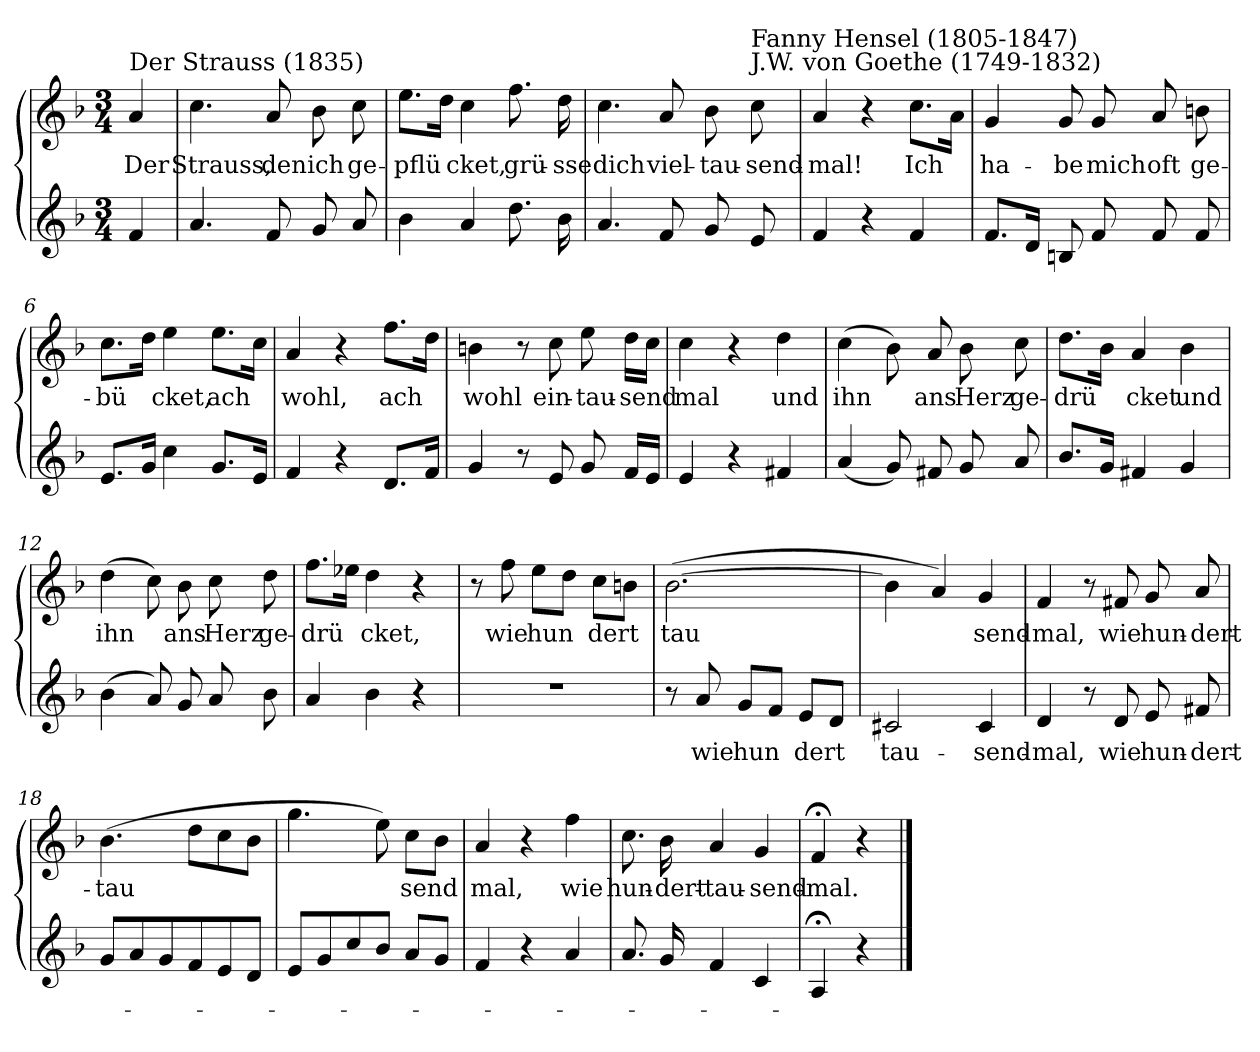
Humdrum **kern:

**kern	**text	**kern	**text
*part2	*part2	*part1	*part1
*staff2	*staff2	*staff1	*staff1
*clefG2	*	*clefG2	*
*k[b-]	*	*k[b-]	*
*F:	*	*F:	*
*M3/4	*	*M3/4	*
=	=	=	=
!	!	!LO:TX:a:t=Der Strauss (1835)	!
!	!	!	!LO:LY:b
4f/	.	4a/	Der
=1	=1	=1	=1
!	!	!	!LO:LY:b
4.a/	.	4.cc\	Strauss,
!	!	!	!LO:LY:b
8f/	.	8a/	den
!	!	!	!LO:LY:b
8g/	.	8b-\	ich
!	!	!	!LO:LY:b
8a/	.	8cc\	ge-
=2	=2	=2	=2
!	!	!	!LO:LY:b
4b-\	.	8.ee\L	-pflü
.	.	16dd\Jk	.
!	!	!	!LO:LY:b
4a/	.	4cc\	cket,
!	!	!	!LO:LY:b
8.dd\	.	8.ff\	grü-
!	!	!	!LO:LY:b
16b-\	.	16dd\	-sse
=3	=3	=3	=3
!	!	!	!LO:LY:b
4.a/	.	4.cc\	dich
!	!	!	!LO:LY:b
8f/	.	8a/	viel-
!	!	!	!LO:LY:b
8g/	.	8b-\	-tau-
!	!	!LO:TX:a:t=Fanny Hensel (1805-1847)\nJ.W. von Goethe (1749-1832)	!
!	!	!	!LO:LY:b
8e/	.	8cc\	-send-
=4	=4	=4	=4
!	!	!	!LO:LY:b
4f/	.	4a/	-mal!
4r	.	4r	.
!	!	!	!LO:LY:b
4f/	.	8.cc\L	Ich
.	.	16a\Jk	.
!!LO:LB:g=z
=5	=5	=5	=5
!	!	!	!LO:LY:b
8.f/L	.	4g/	ha-
16d/Jk	.	.	.
!	!	!	!LO:LY:b
8Bn/	.	8g/	-be
!	!	!	!LO:LY:b
8f/	.	8g/	mich
!	!	!	!LO:LY:b
8f/	.	8a/	oft
!	!	!	!LO:LY:b
8f/	.	8bn\	ge-
=6	=6	=6	=6
!	!	!	!LO:LY:b
8.e/L	.	8.cc\L	-bü
16g/Jk	.	16dd\Jk	.
!	!	!	!LO:LY:b
4cc\	.	4ee\	cket,
!	!	!	!LO:LY:b
8.g/L	.	8.ee\L	ach
16e/Jk	.	16cc\Jk	.
=7	=7	=7	=7
!	!	!	!LO:LY:b
4f/	.	4a/	wohl,
4r	.	4r	.
!	!	!	!LO:LY:b
8.d/L	.	8.ff\L	ach
16f/Jk	.	16dd\Jk	.
=8	=8	=8	=8
!	!	!	!LO:LY:b
4g/	.	4bn\	wohl
8r	.	8r	.
!	!	!	!LO:LY:b
8e/	.	8cc\	ein-
!	!	!	!LO:LY:b
8g/	.	8ee\	-tau-
!	!	!	!LO:LY:b
16f/LL	.	16dd\LL	-send
16e/JJ	.	16cc\JJ	.
!!LO:LB:g=z
=9	=9	=9	=9
!	!	!	!LO:LY:b
4e/	.	4cc\	mal
4r	.	4r	.
!	!	!	!LO:LY:b
4f#X/	.	4dd\	und
=10	=10	=10	=10
!	!	!	!LO:LY:b
(<4a/	.	(>4cc\	ihn
8g/)	.	8b-\)	.
!	!	!	!LO:LY:b
8f#X/	.	8a/	ans
!	!	!	!LO:LY:b
8g/	.	8b-\	Herz
!	!	!	!LO:LY:b
8a/	.	8cc\	ge-
=11	=11	=11	=11
!	!	!	!LO:LY:b
8.b-/L	.	8.dd\L	-drü
16g/Jk	.	16b-\Jk	.
!	!	!	!LO:LY:b
4f#X/	.	4a/	cket
!	!	!	!LO:LY:b
4g/	.	4b-\	und
=12	=12	=12	=12
!	!	!	!LO:LY:b
(<4b-\	.	(>4dd\	ihn
8a/)	.	8cc\)	.
!	!	!	!LO:LY:b
8g/	.	8b-\	ans
!	!	!	!LO:LY:b
8a/	.	8cc\	Herz
!	!	!	!LO:LY:b
8b-\	.	8dd\	ge-
=13	=13	=13	=13
!	!	!	!LO:LY:b
4a/	.	8.ff\L	-drü
.	.	16ee-X\Jk	.
!	!	!	!LO:LY:b
4b-\	.	4dd\	cket,
4r	.	4r	.
!!LO:LB:g=z
=14	=14	=14	=14
2.r	.	8r	.
!	!	!	!LO:LY:b
.	.	8ff\	wie
!	!	!	!LO:LY:b
.	.	8ee\L	hun
.	.	8dd\J	.
!	!	!	!LO:LY:b
.	.	8cc\L	dert
.	.	8bn\J	.
=15	=15	=15	=15
!	!	!	!LO:LY:b
8r	.	(>[2.b-\	tau
!	!LO:LY:b	!	!
8a/	wie	.	.
!	!LO:LY:b	!	!
8g/L	hun	.	.
8f/J	.	.	.
!	!LO:LY:b	!	!
8e/L	dert	.	.
8d/J	.	.	.
=16	=16	=16	=16
!	!LO:LY:b	!	!
2c#X/	tau-	4b-\]	.
.	.	4a/)	.
!	!LO:LY:b	!	!LO:LY:b
4c#/	-send-	4g/	send-
=17	=17	=17	=17
!	!LO:LY:b	!	!LO:LY:b
4d/	-mal,	4f/	-mal,
8r	.	8r	.
!	!LO:LY:b	!	!LO:LY:b
8d/	wie	8f#X/	wie
!	!LO:LY:b	!	!LO:LY:b
8e/	hun-	8g/	hun-
!	!LO:LY:b	!	!LO:LY:b
8f#X/	-dert-	8a/	-dert-
!!LO:LB:g=z
=18	=18	=18	=18
!	!	!	!LO:LY:b
8g/L	.	(>4.b-\	-tau
8a/	.	.	.
8g/	.	.	.
8f/	.	8dd\L	.
8e/	.	8cc\	.
8d/J	.	8b-\J	.
=19	=19	=19	=19
8e/L	.	4.gg\	.
8g/	.	.	.
8cc/	.	.	.
8b-/J	.	8ee\)	.
!	!	!	!LO:LY:b
8a/L	.	8cc\L	send
8g/J	.	8b-\J	.
=20	=20	=20	=20
!	!	!	!LO:LY:b
4f/	.	4a/	mal,
4r	.	4r	.
!	!	!	!LO:LY:b
4a/	.	4ff\	wie
=21	=21	=21	=21
!	!	!	!LO:LY:b
8.a/	.	8.cc\	hun-
!	!	!	!LO:LY:b
16g/	.	16b-\	-dert-
!	!	!	!LO:LY:b
4f/	.	4a/	-tau-
!	!	!	!LO:LY:b
4c/	.	4g/	-send-
=22	=22	=22	=22
!	!	!	!LO:LY:b
4A;/	.	4f;/	-mal.
4r	.	4r	.
==	==	==	==
*-	*-	*-	*-
